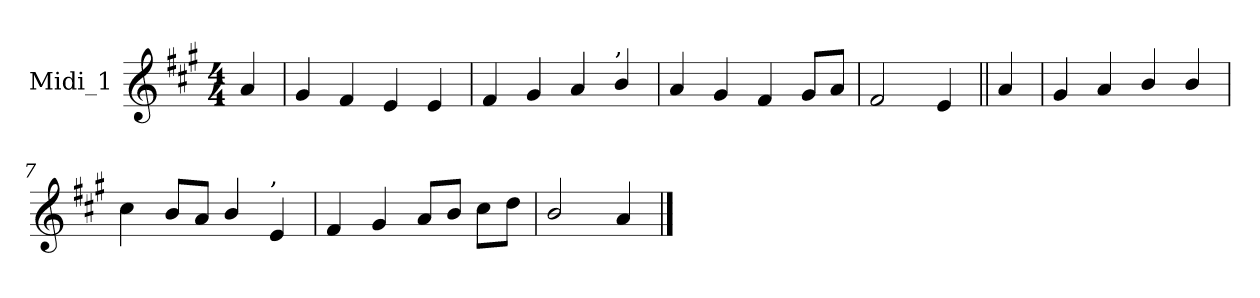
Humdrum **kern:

**kern
*part1
*staff1
*I"Midi_1
*clefG2
*k[f#c#g#]
*A:
*M4/4
=
4a
=1
4g#
4f#
4e
4e
=2
4f#
4g#
4a
!LO:TX:a:t=,
4b/
=3
4a
4g#
4f#
8g#L
8aJ
=4
2f#
4e
!!LO:LB:g=z
=5||
4a
=6
4g#
4a
4b/
4b/
=7
4cc#
8bL
8aJ
4b/
!LO:TX:a:t=,
4e
=8
4f#
4g#
8aL
8bJ
8cc#L
8ddJ
=9
2b/
4a
==
*-
